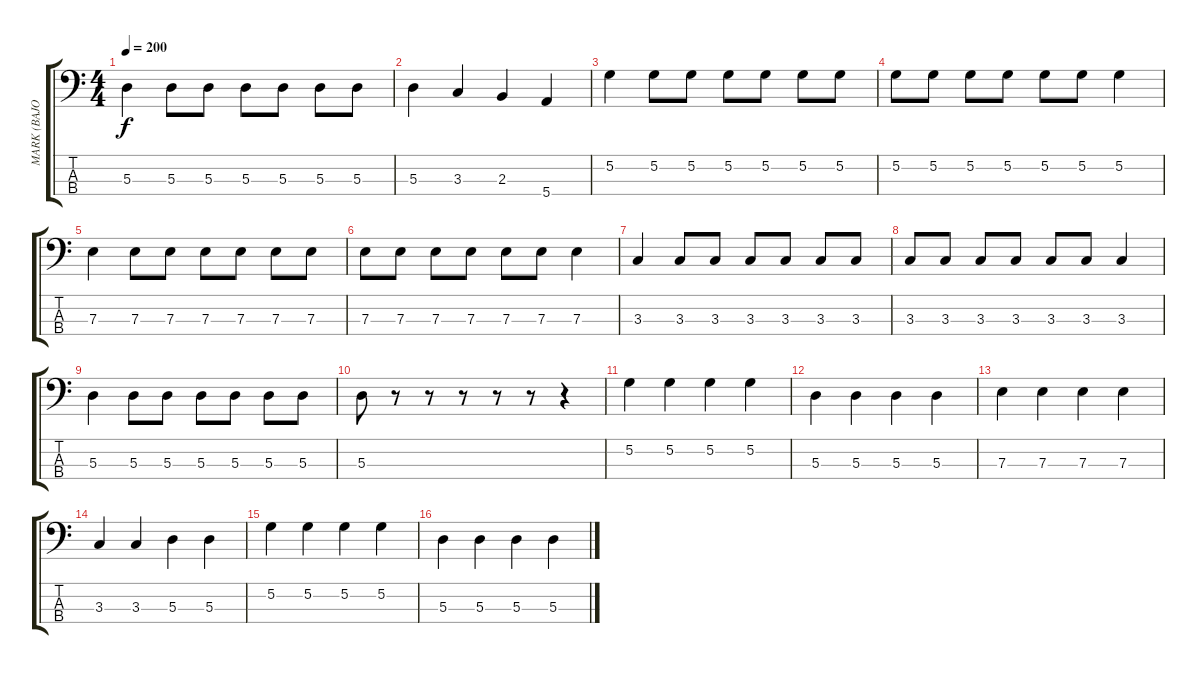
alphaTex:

\track ("MARK (BAJO]" "MARK (BAJO") {instrument electricbassfinger}
\staff {score tabs}
\tuning (G2 D2 A1 E1) {hide}
\ts (4 4)
\tempo 200
\clef f4
\ks c
5.3.4{dy f} 5.3.8 5.3.8 5.3.8 5.3.8 5.3.8 5.3.8 |
5.3.4 3.3.4 2.3.4 5.4.4 |
5.2.4 5.2.8 5.2.8 5.2.8 5.2.8 5.2.8 5.2.8 |
5.2.8 5.2.8 5.2.8 5.2.8 5.2.8 5.2.8 5.2.4 |
7.3.4 7.3.8 7.3.8 7.3.8 7.3.8 7.3.8 7.3.8 |
7.3.8 7.3.8 7.3.8 7.3.8 7.3.8 7.3.8 7.3.4 |
3.3.4 3.3.8 3.3.8 3.3.8 3.3.8 3.3.8 3.3.8 |
3.3.8 3.3.8 3.3.8 3.3.8 3.3.8 3.3.8 3.3.4 |
5.3.4 5.3.8 5.3.8 5.3.8 5.3.8 5.3.8 5.3.8 |
5.3.8 r.8 r.8 r.8 r.8 r.8 r.4 |
5.2.4 5.2.4 5.2.4 5.2.4 |
5.3.4 5.3.4 5.3.4 5.3.4 |
7.3.4 7.3.4 7.3.4 7.3.4 |
3.3.4 3.3.4 5.3.4 5.3.4 |
5.2.4 5.2.4 5.2.4 5.2.4 |
5.3.4 5.3.4 5.3.4 5.3.4
